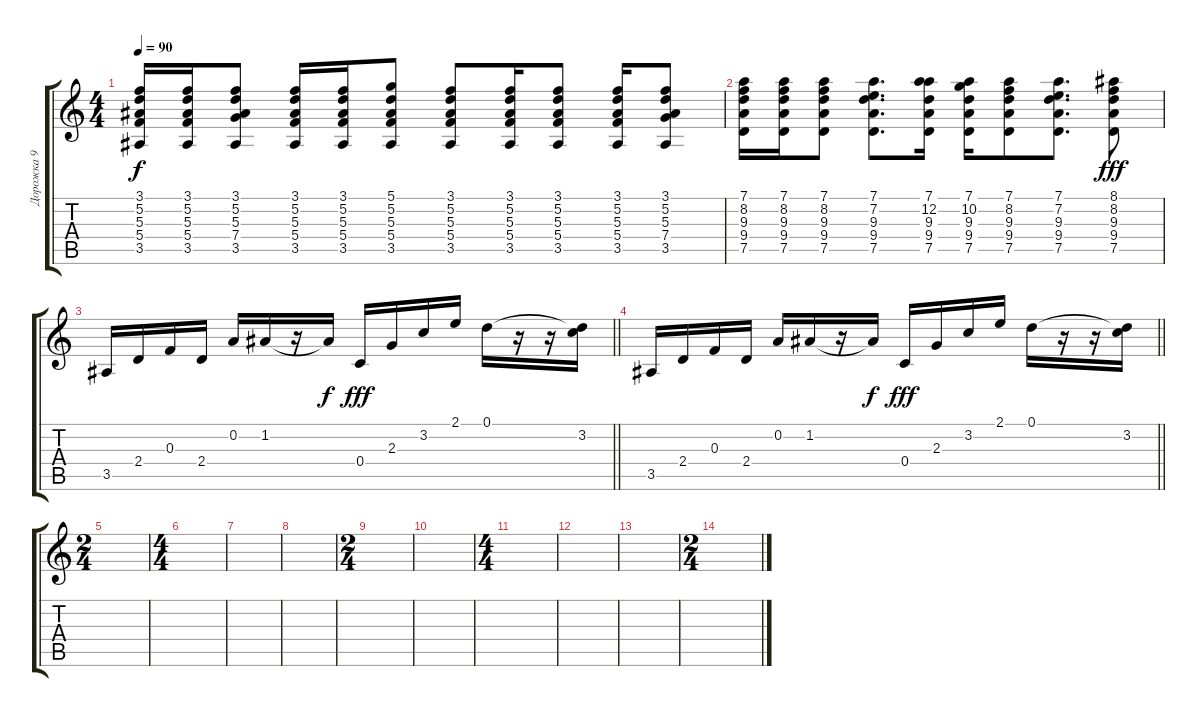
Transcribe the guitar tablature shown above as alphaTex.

\track ("Дорожка 9" "Дорожка 9") {instrument acousticguitarsteel}
\staff {score tabs}
\tuning (D4 A3 F3 C3 G2 D2) {hide}
\ts (4 4)
\tempo 90
\clef g2
\ks c
(3.1 5.2 5.3 5.4 3.5).16{dy f} (3.1 5.2 5.3 5.4 3.5).16 (3.1 5.2 5.3 7.4 3.5).8 (3.1 5.2 5.3 5.4 3.5).16 (3.1 5.2 5.3 5.4 3.5).16 (5.1 5.2 5.3 5.4 3.5).8 (3.1 5.2 5.3 5.4 3.5).8 (3.1 5.2 5.3 5.4 3.5).16 (3.1 5.2 5.3 5.4 3.5).8 (3.1 5.2 5.3 5.4 3.5).16 (3.1 5.2 5.3 7.4 3.5).8 |
(7.1 8.2 9.3 9.4 7.5).16 (7.1 8.2 9.3 9.4 7.5).16 (7.1 8.2 9.3 9.4 7.5).8 (7.1 7.2 9.3 9.4 7.5).8{d} (7.1 12.2 9.3 9.4 7.5).16 (7.1 10.2 9.3 9.4 7.5).16 (7.1 8.2 9.3 9.4 7.5).8 (7.1 7.2 9.3 9.4 7.5).8{d} (8.1 8.2 9.3 9.4 7.5).8{dy fff} |
\barLineRight lightlight
3.5.16 2.4.16 0.3.16 2.4.16 0.2.16 1.2.16 r.16 1.2{t}.16{dy f} 0.4.16{dy fff balance 16} 2.3.16 3.2.16 2.1.16 0.1.16 r.16 r.16 (0.1{t} 3.2).16 |
\barLineRight lightlight
3.5.16 2.4.16 0.3.16 2.4.16 0.2.16 1.2.16 r.16 1.2{t}.16{dy f} 0.4.16{dy fff balance 16} 2.3.16 3.2.16 2.1.16 0.1.16 r.16 r.16 (0.1{t} 3.2).16 |
\ts (2 4)
|
\ts (4 4)
|
|
|
\ts (2 4)
|
|
\ts (4 4)
|
|
|
\ts (2 4)
